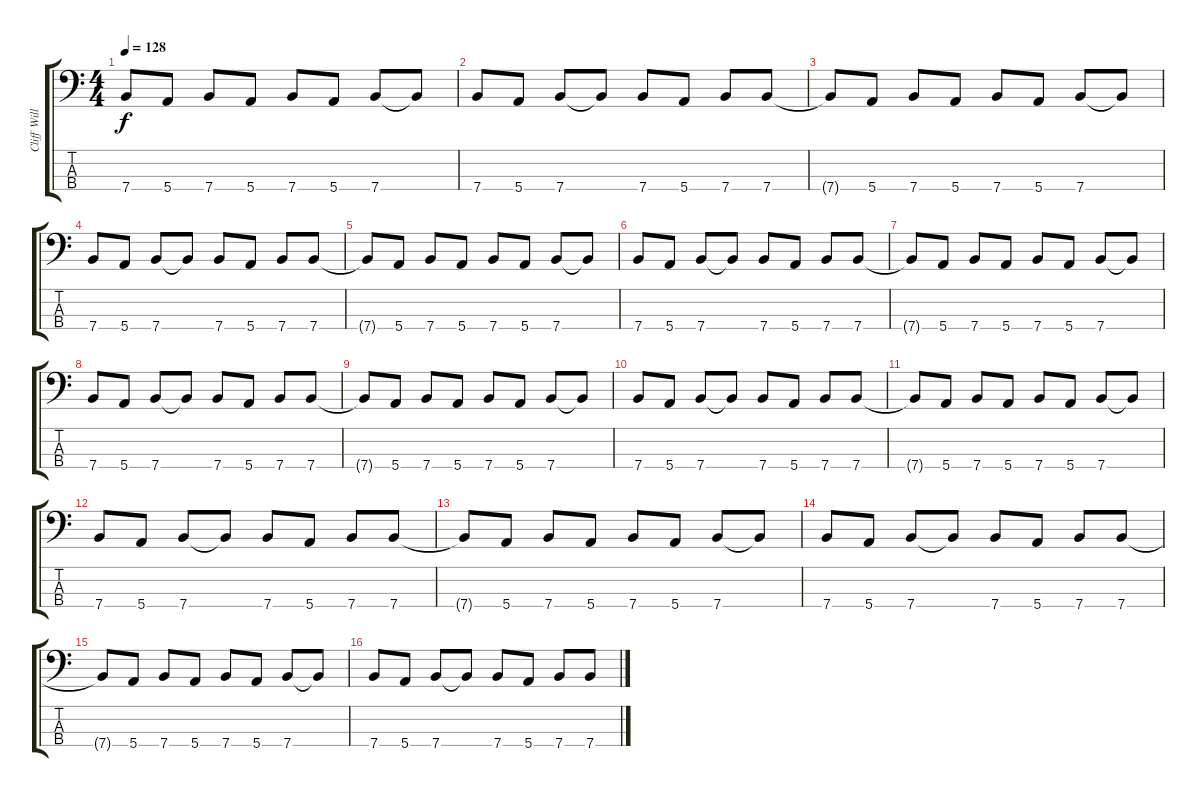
\track ("Cliff Williams" "Cliff Will") {instrument electricbasspick}
\staff {score tabs}
\tuning (G2 D2 A1 E1) {hide}
\ts (4 4)
\tempo 128
\clef f4
\ks c
7.4{t}.8{dy f} 5.4.8 7.4.8 5.4.8 7.4.8 5.4.8 7.4.8 7.4{t}.8 |
7.4.8 5.4.8 7.4.8 7.4{t}.8 7.4.8 5.4.8 7.4.8 7.4.8 |
7.4{t}.8 5.4.8 7.4.8 5.4.8 7.4.8 5.4.8 7.4.8 7.4{t}.8 |
7.4.8 5.4.8 7.4.8 7.4{t}.8 7.4.8 5.4.8 7.4.8 7.4.8 |
7.4{t}.8 5.4.8 7.4.8 5.4.8 7.4.8 5.4.8 7.4.8 7.4{t}.8 |
7.4.8 5.4.8 7.4.8 7.4{t}.8 7.4.8 5.4.8 7.4.8 7.4.8 |
7.4{t}.8 5.4.8 7.4.8 5.4.8 7.4.8 5.4.8 7.4.8 7.4{t}.8 |
7.4.8 5.4.8 7.4.8 7.4{t}.8 7.4.8 5.4.8 7.4.8 7.4.8 |
7.4{t}.8 5.4.8 7.4.8 5.4.8 7.4.8 5.4.8 7.4.8 7.4{t}.8 |
7.4.8 5.4.8 7.4.8 7.4{t}.8 7.4.8 5.4.8 7.4.8 7.4.8 |
7.4{t}.8 5.4.8 7.4.8 5.4.8 7.4.8 5.4.8 7.4.8 7.4{t}.8 |
7.4.8 5.4.8 7.4.8 7.4{t}.8 7.4.8 5.4.8 7.4.8 7.4.8 |
7.4{t}.8 5.4.8 7.4.8 5.4.8 7.4.8 5.4.8 7.4.8 7.4{t}.8 |
7.4.8 5.4.8 7.4.8 7.4{t}.8 7.4.8 5.4.8 7.4.8 7.4.8 |
7.4{t}.8 5.4.8 7.4.8 5.4.8 7.4.8 5.4.8 7.4.8 7.4{t}.8 |
7.4.8 5.4.8 7.4.8 7.4{t}.8 7.4.8 5.4.8 7.4.8 7.4.8
